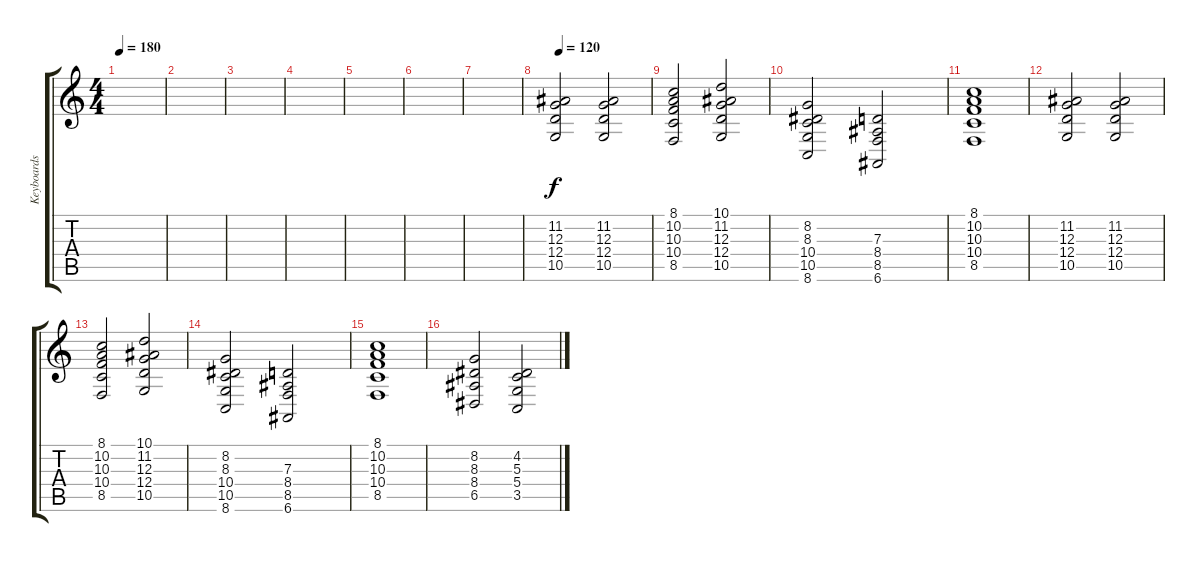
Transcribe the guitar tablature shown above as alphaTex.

\track ("Keyboards Rhythm" "Keyboards ") {instrument stringensemble1}
\staff {score tabs}
\tuning (E4 B3 G3 D3 A2 E2) {hide}
\ts (4 4)
\tempo 180
\clef g2
\ks c
|
|
|
|
|
|
|
\tempo 120
(11.2 12.3 12.4 10.5).2 (11.2 12.3 12.4 10.5).2 |
(8.1 10.2 10.3 10.4 8.5).2 (10.1 11.2 12.3 12.4 10.5).2 |
(8.2 8.3 10.4 10.5 8.6).2 (7.3 8.4 8.5 6.6).2 |
(8.1 10.2 10.3 10.4 8.5).1 |
(11.2 12.3 12.4 10.5).2 (11.2 12.3 12.4 10.5).2 |
(8.1 10.2 10.3 10.4 8.5).2 (10.1 11.2 12.3 12.4 10.5).2 |
(8.2 8.3 10.4 10.5 8.6).2 (7.3 8.4 8.5 6.6).2 |
(8.1 10.2 10.3 10.4 8.5).1 |
(8.2 8.3 8.4 6.5).2 (4.2 5.3 5.4 3.5).2
